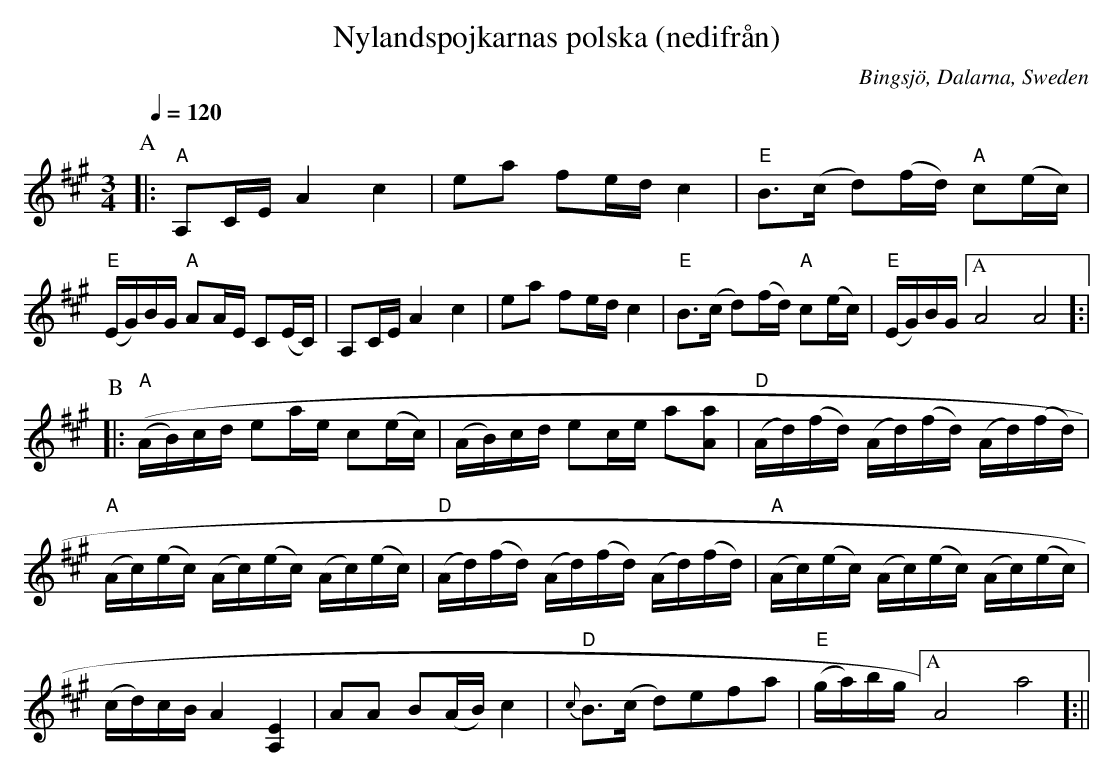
X:1
T:Nylandspojkarnas polska (nedifrån)
C:Bingsjö, Dalarna, Sweden
M:3/4
L:1/16
Q:1/4=120
K:A
P:A
|: "A"A,2CE A4 c4|e2a2 f2ed c4|"E"B3(c d2)(fd) "A"c2(ec)|"E"(EG)BG "A"A2AE C2(EC)|A,2CE A4 c4\
|  e2a2 f2ed c4|"E"B3(c d2)(fd) "A"c2(ec)|"E"(EG)BG ["A"A8A8]:|
P:B
|: ("A"(AB)cd e2ae c2(ec)|(AB)cd e2ce a2[A2a2]|("D"Ad)(fd) (Ad)(fd) (Ad)(fd)\
|  ("A"Ac)(ec) (Ac)(ec) (Ac)(ec)|("D"Ad)(fd) (Ad)(fd) (Ad)(fd)\
|  ("A"Ac)(ec) (Ac)(ec) (Ac)(ec)|(cd)cB A4 [E4A,4]-|A2A2 B2(AB) c4\
|  "D"{c}B3(c d2)e2f2a2|"E"(ga)bg ["A"A8a8]:||
